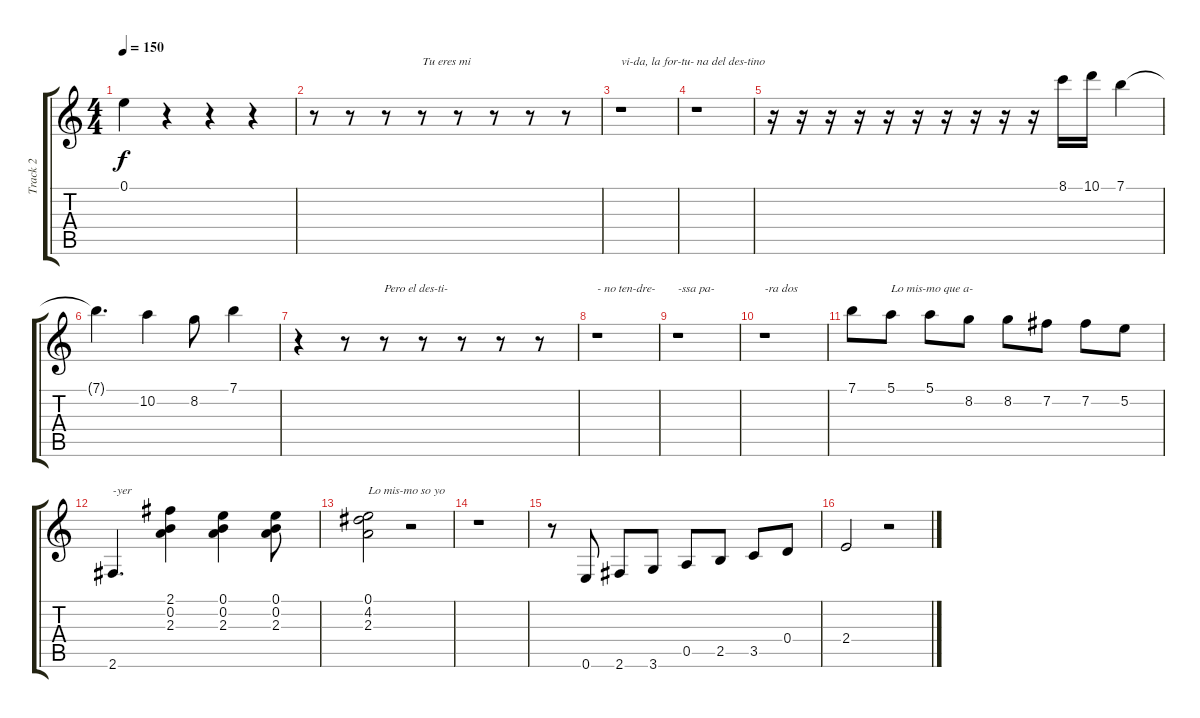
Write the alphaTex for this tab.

\track ("Track 2" "Track 2") {instrument acousticguitarsteel}
\staff {score tabs}
\tuning (E4 B3 G3 D3 A2 E2) {hide}
\ts (4 4)
\tempo 150
\clef g2
\ks c
0.1{t}.4{dy f} r.4 r.4 r.4 |
r.8 r.8 r.8 r.8{txt "Tu eres mi"} r.8 r.8 r.8 r.8 |
r.1{txt "vi-da, la for-tu-"} |
r.1{txt "na del des-tino"} |
r.16 r.16 r.16 r.16 r.16 r.16 r.16 r.16 r.16 r.16 8.1.16 10.1.16 7.1.4 |
7.1{t}.4{d} 10.2.4 8.2.8 7.1.4 |
r.4 r.8 r.8{txt "Pero el des-ti-"} r.8 r.8 r.8 r.8 |
r.1{txt "- no ten-dre-"} |
r.1{txt "-ssa pa-"} |
r.1{txt "-ra dos"} |
7.1.8 5.1.8{txt "Lo mis-mo que a-"} 5.1.8 8.2.8 8.2.8 7.2.8 7.2.8 5.2.8 |
2.6.4{d txt "-yer"} (2.1 0.2 2.3).4 (0.1 0.2 2.3).4 (0.1 0.2 2.3).8 |
(0.1 4.2 2.3).2{txt "Lo mis-mo so yo"} r.2 |
r.1 |
r.8 0.6.8 2.6.8 3.6.8 0.5.8 2.5.8 3.5.8 0.4.8 |
2.4.2 r.2
